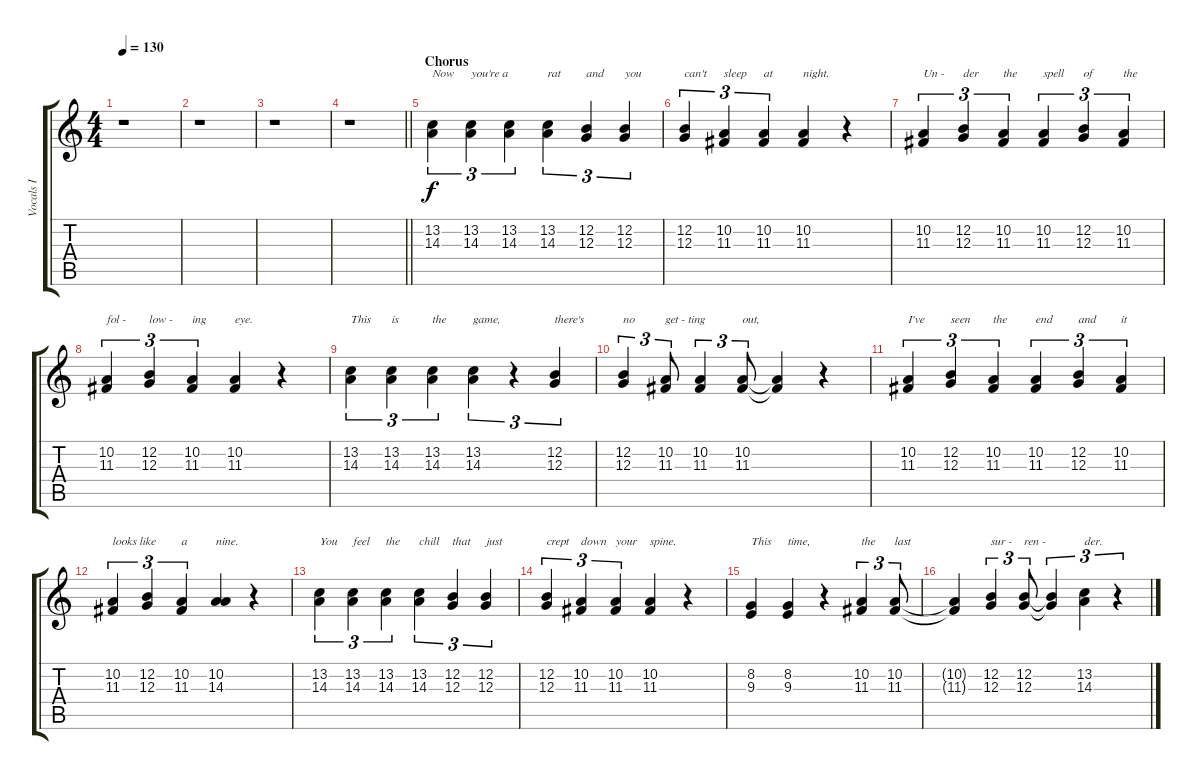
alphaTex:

\track ("Vocals I" "Vocals I") {instrument voiceoohs}
\staff {score tabs}
\tuning (E4 B3 G3 D3 A2 E2) {hide}
\ts (4 4)
\tempo 130
\clef g2
\ks c
r.1{dy p} |
r.1 |
r.1 |
\barLineRight lightlight
r.1 |
\section ("" "Chorus")
(13.2 14.3).4{tu (3 2) txt "Now" dy f} (13.2 14.3).4{tu (3 2) txt "you're a"} (13.2 14.3).4{tu (3 2)} (13.2 14.3).4{tu (3 2) txt "rat"} (12.2 12.3).4{tu (3 2) txt "and"} (12.2 12.3).4{tu (3 2) txt "you"} |
(12.2 12.3).4{tu (3 2) txt "can't"} (10.2 11.3).4{tu (3 2) txt "sleep"} (10.2 11.3).4{tu (3 2) txt "at"} (10.2 11.3).4{txt "night."} r.4 |
(10.2 11.3).4{tu (3 2) txt "Un -"} (12.2 12.3).4{tu (3 2) txt "der"} (10.2 11.3).4{tu (3 2) txt "the"} (10.2 11.3).4{tu (3 2) txt "spell"} (12.2 12.3).4{tu (3 2) txt "of"} (10.2 11.3).4{tu (3 2) txt "the"} |
(10.2 11.3).4{tu (3 2) txt "fol -"} (12.2 12.3).4{tu (3 2) txt "low -"} (10.2 11.3).4{tu (3 2) txt "ing"} (10.2 11.3).4{txt "eye."} r.4 |
(13.2 14.3).4{tu (3 2) txt "This"} (13.2 14.3).4{tu (3 2) txt "is"} (13.2 14.3).4{tu (3 2) txt "the"} (13.2 14.3).4{tu (3 2) txt "game,"} r.4{tu (3 2)} (12.2 12.3).4{tu (3 2) txt "there's"} |
(12.2 12.3).4{tu (3 2) txt "no"} (10.2 11.3).8{tu (3 2) txt "get - ting"} (10.2 11.3).4{tu (3 2)} (10.2 11.3).8{tu (3 2) txt "out,"} (10.2{t} 11.3{t}).4 r.4 |
(10.2 11.3).4{tu (3 2) txt "I've"} (12.2 12.3).4{tu (3 2) txt "seen"} (10.2 11.3).4{tu (3 2) txt "the"} (10.2 11.3).4{tu (3 2) txt "end"} (12.2 12.3).4{tu (3 2) txt "and"} (10.2 11.3).4{tu (3 2) txt "it"} |
(10.2 11.3).4{tu (3 2) txt "looks like"} (12.2 12.3).4{tu (3 2)} (10.2 11.3).4{tu (3 2) txt "a"} (10.2 14.3).4{txt "nine."} r.4 |
(13.2 14.3).4{tu (3 2) txt "You"} (13.2 14.3).4{tu (3 2) txt "feel"} (13.2 14.3).4{tu (3 2) txt "the"} (13.2 14.3).4{tu (3 2) txt "chill"} (12.2 12.3).4{tu (3 2) txt "that"} (12.2 12.3).4{tu (3 2) txt "just"} |
(12.2 12.3).4{tu (3 2) txt "crept"} (10.2 11.3).4{tu (3 2) txt "down"} (10.2 11.3).4{tu (3 2) txt "your"} (10.2 11.3).4{txt "spine."} r.4 |
(8.2 9.3).4{txt "This"} (8.2 9.3).4{txt "time,"} r.4 (10.2 11.3).4{tu (3 2) txt "the"} (10.2 11.3).8{tu (3 2) txt "last"} |
(10.2{t} 11.3{t}).4 (12.2 12.3).4{tu (3 2) txt "sur -"} (12.2 12.3).8{tu (3 2) txt "ren -"} (12.2{t} 12.3{t}).4{tu (3 2)} (13.2 14.3).4{tu (3 2) txt "der."} r.4{tu (3 2)}
